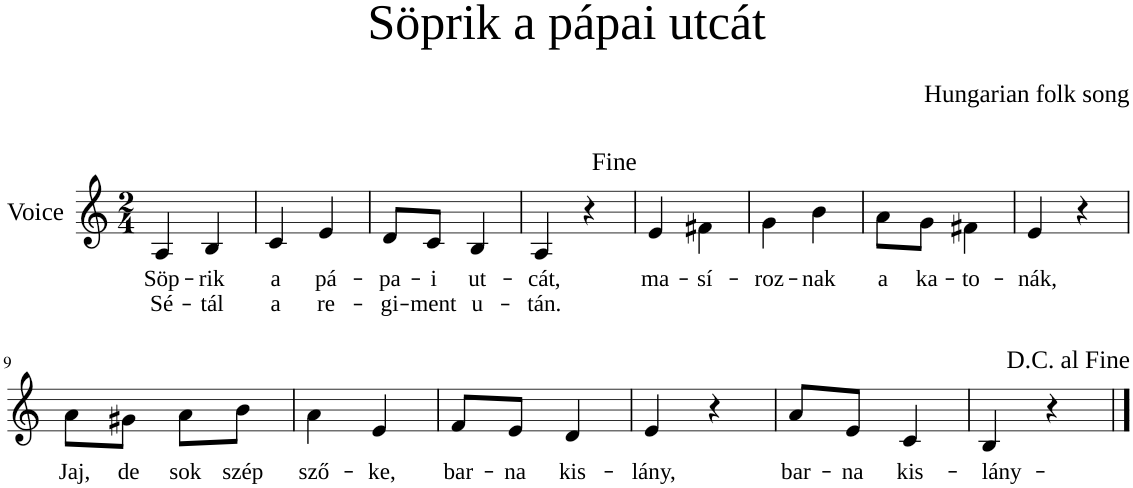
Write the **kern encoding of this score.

**kern	**text	**text
*part1	*part1	*part1
*staff1	*staff1	*staff1
*I"Voice	*	*
*clefG2	*	*
*k[]	*	*
*M2/4	*	*
=1	=1	=1
!	!LO:LY:b	!LO:LY:b
4A/	Söp-	Sé-
!	!LO:LY:b	!LO:LY:b
4B/	-rik	-tál
=2	=2	=2
!	!LO:LY:b	!LO:LY:b
4c/	a	a
!	!LO:LY:b	!LO:LY:b
4e/	pá-	re-
=3	=3	=3
!	!LO:LY:b	!LO:LY:b
8d/L	-pa-	-gi-
!	!LO:LY:b	!LO:LY:b
8c/J	-i	-ment
!	!LO:LY:b	!LO:LY:b
4B/	ut-	u-
=4	=4	=4
!	!LO:LY:b	!LO:LY:b
4A/	-cát,	-tán.
4r	.	.
!LO:TX:a:t=<font face="Times New Roman"/>Fine	!	!
=5	=5	=5
!	!LO:LY:b	!
4e/	ma-	.
!	!LO:LY:b	!
4f#X\	-sí-	.
=6	=6	=6
!	!LO:LY:b	!
4g\	-roz-	.
!	!LO:LY:b	!
4b\	-nak	.
=7	=7	=7
!	!LO:LY:b	!
8a\L	a	.
!	!LO:LY:b	!
8g\J	ka-	.
!	!LO:LY:b	!
4f#X\	-to-	.
=8	=8	=8
!	!LO:LY:b	!
4e/	-nák,	.
4r	.	.
!!LO:LB:g=z
=9	=9	=9
!	!LO:LY:b	!
8a\L	Jaj,	.
!	!LO:LY:b	!
8g#X\J	de	.
!	!LO:LY:b	!
8a\L	sok	.
!	!LO:LY:b	!
8b\J	szép	.
=10	=10	=10
!	!LO:LY:b	!
4a\	sző-	.
!	!LO:LY:b	!
4e/	-ke,	.
=11	=11	=11
!	!LO:LY:b	!
8f/L	bar-	.
!	!LO:LY:b	!
8e/J	-na	.
!	!LO:LY:b	!
4d/	kis-	.
=12	=12	=12
!	!LO:LY:b	!
4e/	-lány,	.
4r	.	.
=13	=13	=13
!	!LO:LY:b	!
8a/L	bar-	.
!	!LO:LY:b	!
8e/J	-na	.
!	!LO:LY:b	!
4c/	kis-	.
=14	=14	=14
!	!LO:LY:b	!
4B/	-lány-	.
4r	.	.
!LO:TX:a:t=<font face="Times New Roman"/>D.C. al Fine	!	!
==	==	==
*-	*-	*-
